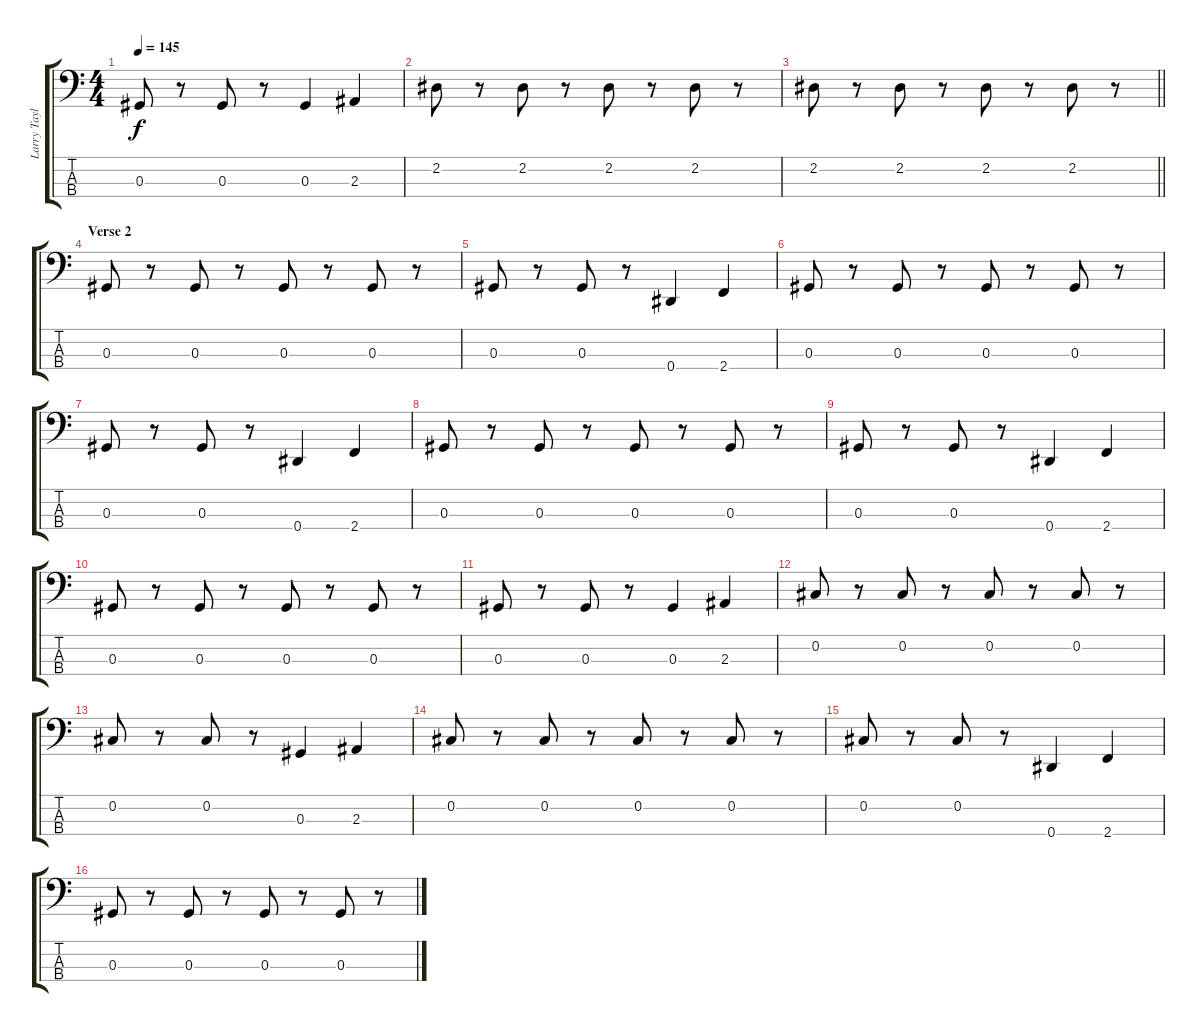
\track ("Larry Taylor" "Larry Tayl") {instrument electricbassfinger}
\staff {score tabs}
\tuning (Gb2 Db2 Ab1 Eb1) {hide}
\ts (4 4)
\tempo 145
\clef f4
\ks c
0.3.8{dy f} r.8 0.3.8 r.8 0.3.4 2.3.4 |
2.2.8 r.8 2.2.8 r.8 2.2.8 r.8 2.2.8 r.8 |
\barLineRight lightlight
2.2.8 r.8 2.2.8 r.8 2.2.8 r.8 2.2.8 r.8 |
\section ("" "Verse 2")
0.3.8 r.8 0.3.8 r.8 0.3.8 r.8 0.3.8 r.8 |
0.3.8 r.8 0.3.8 r.8 0.4.4 2.4.4 |
0.3.8 r.8 0.3.8 r.8 0.3.8 r.8 0.3.8 r.8 |
0.3.8 r.8 0.3.8 r.8 0.4.4 2.4.4 |
0.3.8 r.8 0.3.8 r.8 0.3.8 r.8 0.3.8 r.8 |
0.3.8 r.8 0.3.8 r.8 0.4.4 2.4.4 |
0.3.8 r.8 0.3.8 r.8 0.3.8 r.8 0.3.8 r.8 |
0.3.8 r.8 0.3.8 r.8 0.3.4 2.3.4 |
0.2.8 r.8 0.2.8 r.8 0.2.8 r.8 0.2.8 r.8 |
0.2.8 r.8 0.2.8 r.8 0.3.4 2.3.4 |
0.2.8 r.8 0.2.8 r.8 0.2.8 r.8 0.2.8 r.8 |
0.2.8 r.8 0.2.8 r.8 0.4.4 2.4.4 |
0.3.8 r.8 0.3.8 r.8 0.3.8 r.8 0.3.8 r.8
